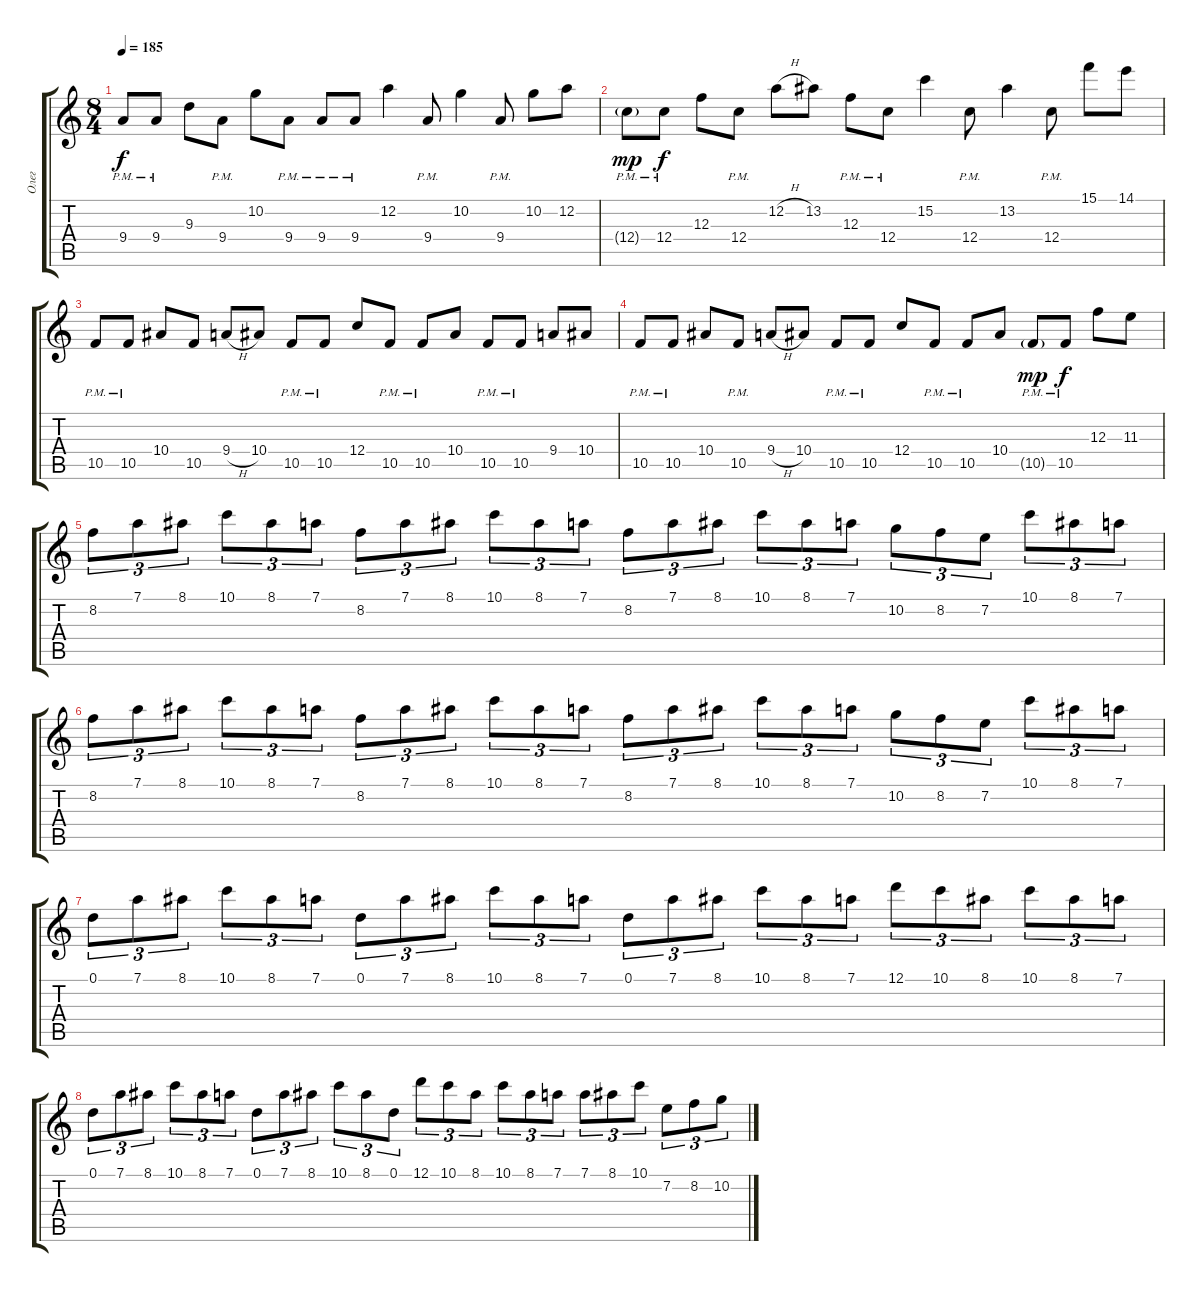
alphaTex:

\track ("Олег" "Олег") {instrument distortionguitar}
\staff {score tabs}
\tuning (D4 A3 F3 C3 G2 C2) {hide}
\ts (8 4)
\tempo 185
\clef g2
\ks c
9.4{pm}.8{dy f} 9.4{pm}.8 9.3.8 9.4{pm}.8 10.2.8 9.4{pm}.8 9.4{pm}.8 9.4{pm}.8 12.2.4 9.4{pm}.8 10.2.4 9.4{pm}.8 10.2.8 12.2.8 |
12.4{g pm}.8{dy mp} 12.4{pm}.8{dy f} 12.3.8 12.4{pm}.8 12.2{h}.8 13.2.8 12.3{pm}.8 12.4{pm}.8 15.2.4 12.4{pm}.8 13.2.4 12.4{pm}.8 15.1.8 14.1.8 |
10.5{pm}.8 10.5{pm}.8 10.4.8 10.5.8 9.4{h}.8 10.4.8 10.5{pm}.8 10.5{pm}.8 12.4.8 10.5{pm}.8 10.5{pm}.8 10.4.8 10.5{pm}.8 10.5{pm}.8 9.4.8 10.4.8 |
10.5{pm}.8 10.5{pm}.8 10.4.8 10.5{pm}.8 9.4{h}.8 10.4.8 10.5{pm}.8 10.5{pm}.8 12.4.8 10.5{pm}.8 10.5{pm}.8 10.4.8 10.5{g pm}.8{dy mp} 10.5{pm}.8{dy f} 12.3.8 11.3.8 |
8.2.8{tu (3 2)} 7.1.8{tu (3 2)} 8.1.8{tu (3 2)} 10.1.8{tu (3 2)} 8.1.8{tu (3 2)} 7.1.8{tu (3 2)} 8.2.8{tu (3 2)} 7.1.8{tu (3 2)} 8.1.8{tu (3 2)} 10.1.8{tu (3 2)} 8.1.8{tu (3 2)} 7.1.8{tu (3 2)} 8.2.8{tu (3 2)} 7.1.8{tu (3 2)} 8.1.8{tu (3 2)} 10.1.8{tu (3 2)} 8.1.8{tu (3 2)} 7.1.8{tu (3 2)} 10.2.8{tu (3 2)} 8.2.8{tu (3 2)} 7.2.8{tu (3 2)} 10.1.8{tu (3 2)} 8.1.8{tu (3 2)} 7.1.8{tu (3 2)} |
8.2.8{tu (3 2)} 7.1.8{tu (3 2)} 8.1.8{tu (3 2)} 10.1.8{tu (3 2)} 8.1.8{tu (3 2)} 7.1.8{tu (3 2)} 8.2.8{tu (3 2)} 7.1.8{tu (3 2)} 8.1.8{tu (3 2)} 10.1.8{tu (3 2)} 8.1.8{tu (3 2)} 7.1.8{tu (3 2)} 8.2.8{tu (3 2)} 7.1.8{tu (3 2)} 8.1.8{tu (3 2)} 10.1.8{tu (3 2)} 8.1.8{tu (3 2)} 7.1.8{tu (3 2)} 10.2.8{tu (3 2)} 8.2.8{tu (3 2)} 7.2.8{tu (3 2)} 10.1.8{tu (3 2)} 8.1.8{tu (3 2)} 7.1.8{tu (3 2)} |
0.1.8{tu (3 2)} 7.1.8{tu (3 2)} 8.1.8{tu (3 2)} 10.1.8{tu (3 2)} 8.1.8{tu (3 2)} 7.1.8{tu (3 2)} 0.1.8{tu (3 2)} 7.1.8{tu (3 2)} 8.1.8{tu (3 2)} 10.1.8{tu (3 2)} 8.1.8{tu (3 2)} 7.1.8{tu (3 2)} 0.1.8{tu (3 2)} 7.1.8{tu (3 2)} 8.1.8{tu (3 2)} 10.1.8{tu (3 2)} 8.1.8{tu (3 2)} 7.1.8{tu (3 2)} 12.1.8{tu (3 2)} 10.1.8{tu (3 2)} 8.1.8{tu (3 2)} 10.1.8{tu (3 2)} 8.1.8{tu (3 2)} 7.1.8{tu (3 2)} |
0.1.8{tu (3 2)} 7.1.8{tu (3 2)} 8.1.8{tu (3 2)} 10.1.8{tu (3 2)} 8.1.8{tu (3 2)} 7.1.8{tu (3 2)} 0.1.8{tu (3 2)} 7.1.8{tu (3 2)} 8.1.8{tu (3 2)} 10.1.8{tu (3 2)} 8.1.8{tu (3 2)} 0.1.8{tu (3 2)} 12.1.8{tu (3 2)} 10.1.8{tu (3 2)} 8.1.8{tu (3 2)} 10.1.8{tu (3 2)} 8.1.8{tu (3 2)} 7.1.8{tu (3 2)} 7.1.8{tu (3 2)} 8.1.8{tu (3 2)} 10.1.8{tu (3 2)} 7.2.8{tu (3 2)} 8.2.8{tu (3 2)} 10.2.8{tu (3 2)}
